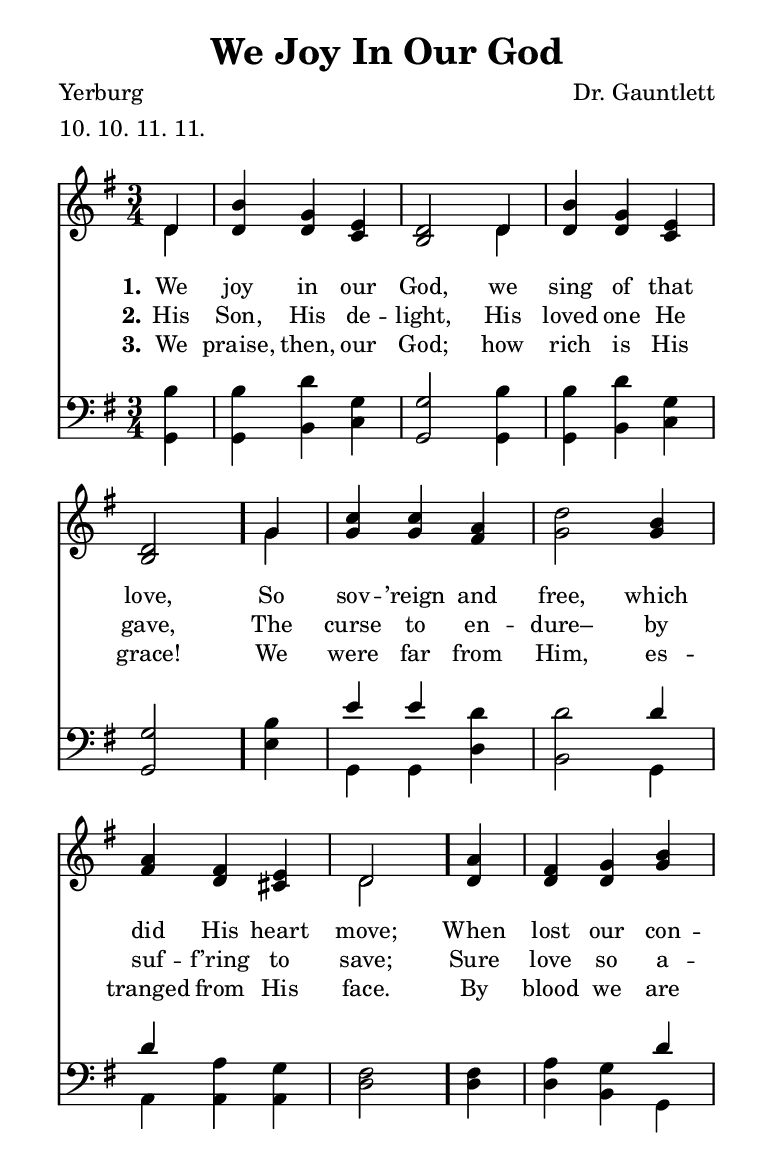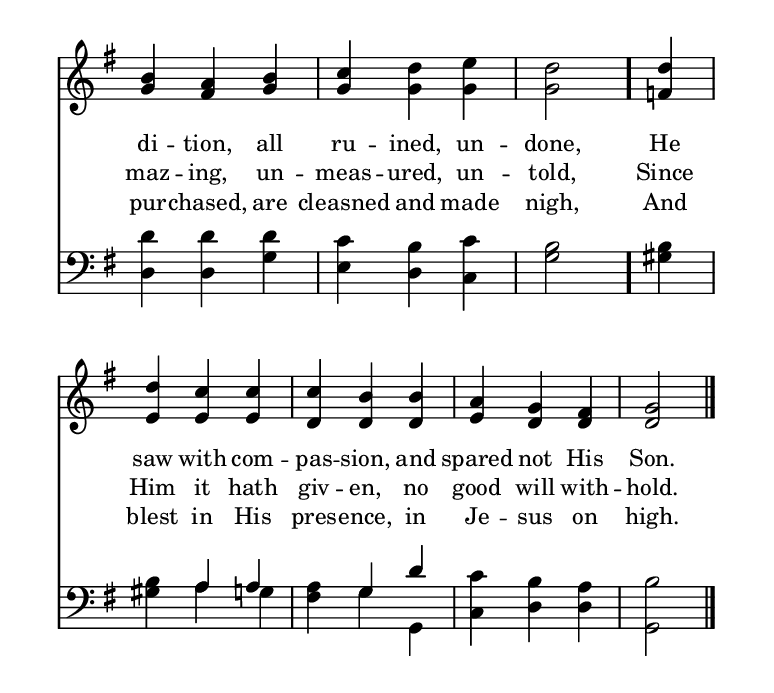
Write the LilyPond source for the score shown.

\include "common/global.ily"
\paper {
  \include "common/paper.ily"
  ragged-bottom = ##t
  systems-per-page = #(cond (is-eogsized 2) (#t #f))
  system-count = #(cond (is-eogsized 4) (#t #f))
}

\header{
  hymnnumber = "265"
  title = "We Joy In Our God"
  tunename = "Houghton"
  meter = "10. 10. 11. 11."
  poet = "Yerburg"
  composer = "Dr. Gauntlett"
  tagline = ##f
}

global = {
  \include "common/overrides.ily"
  \override Staff.TimeSignature.style = #'numbered
  \time 3/4
  \override Score.MetronomeMark.transparent = ##t % hide all fermata changes too
  \tempo 4=80
  \key g \major
  \partial 4
  \autoBeamOff
}

notesSoprano = {
\global
\relative c' {

  d4 | b' g e | d2 d4 | b' g e | d2 \eogbreak
  g4 | c c a | d2 b4 | a fis e | d2 \eogbreak
  a'4 | fis g b | b a b | c d e | d2 \eogbreak
  d4 | d c c | c b b | a g fis | g2

  \bar "|."

}
}

notesAlto = {
\global
\relative e' {

  d4 | d d c | b2 d4 | d d c | b2
  g'4 | g g fis | g2 g4 | fis d cis | d2
  d4 | d d g | g fis g | g g g | g2
  f4 | e e e | d d d | e d d | d2

}
}

notesTenor = {
\global
\relative a {

  b4 | b d g, | g2 b4 | b d g, | g2
  b4 | e e d | d2 d4 | d a g | fis2
  fis4 | a g d' | d d d | c b c | b2
  b4 | b a a | a g d' | c b a | b2

}
}

notesBass = {
\global
\relative f, {

  g4 | g b c | g2 g4 | g b c | g2
  e'4 | g, g d' | b2 g4 | a4 a a | d2
  d4 | d b g | d' d g | e d c | g'2
  gis4 | gis a g | fis g g, | c d d | g,2

}
}

wordsA = \lyricmode {
\set stanza = "1."

We joy in our God, we sing of that love, \bar "."
So sov -- ’reign and free, which did His heart move; \bar "."
When lost our con -- di -- tion, all ru -- ined, un -- done, \bar "."
He saw with com -- pas -- sion, and spared not His Son. \bar "."

}

wordsB = \lyricmode {
\set stanza = "2."

His Son, His de -- light, His loved one He gave,
The curse to en -- dure– by suf -- f’ring to save;
Sure love so a -- maz -- ing, un -- meas -- ured, un -- told,
Since Him it hath giv -- en, no good will with -- hold.

}

wordsC = \lyricmode {
\set stanza = "3."

We praise, then, our God; how rich is His grace!
We were far from Him, es -- tranged from His face.
By blood we are pur -- chased, are cleasned and made nigh,
And blest in His pres -- ence, in Je -- sus on high.

}

\score {
  \context ChoirStaff <<
    \context Staff = upper <<
      \set Staff.autoBeaming = ##f
      \set ChoirStaff.systemStartDelimiter = #'SystemStartBar
      \set ChoirStaff.printPartCombineTexts = ##f
      \partcombine #'(2 . 9) \notesSoprano \notesAlto
      \context NullVoice = sopranos { \voiceOne << \notesSoprano >> }
      \context NullVoice = altos { \voiceTwo << \notesAlto >> }
      \context Lyrics = one   \lyricsto sopranos \wordsA
      \context Lyrics = two   \lyricsto sopranos \wordsB
      \context Lyrics = three \lyricsto sopranos \wordsC
    >>
    \context Staff = men <<
      \set Staff.autoBeaming = ##f
      \clef bass
      \set ChoirStaff.printPartCombineTexts = ##f
      \partcombine #'(2 . 9) \notesTenor \notesBass
      \context NullVoice = tenors { \voiceOne << \notesTenor >> }
      \context NullVoice = basses { \voiceTwo << \notesBass >> }
    >>
  >>
  \layout {
    \include "common/layout.ily"
  }
  \midi{
    \include "common/midi.ily"
  }
}

\version "2.19.49"  % necessary for upgrading to future LilyPond versions.

% vi:set et ts=2 sw=2 ai nocindent syntax=lilypond:
